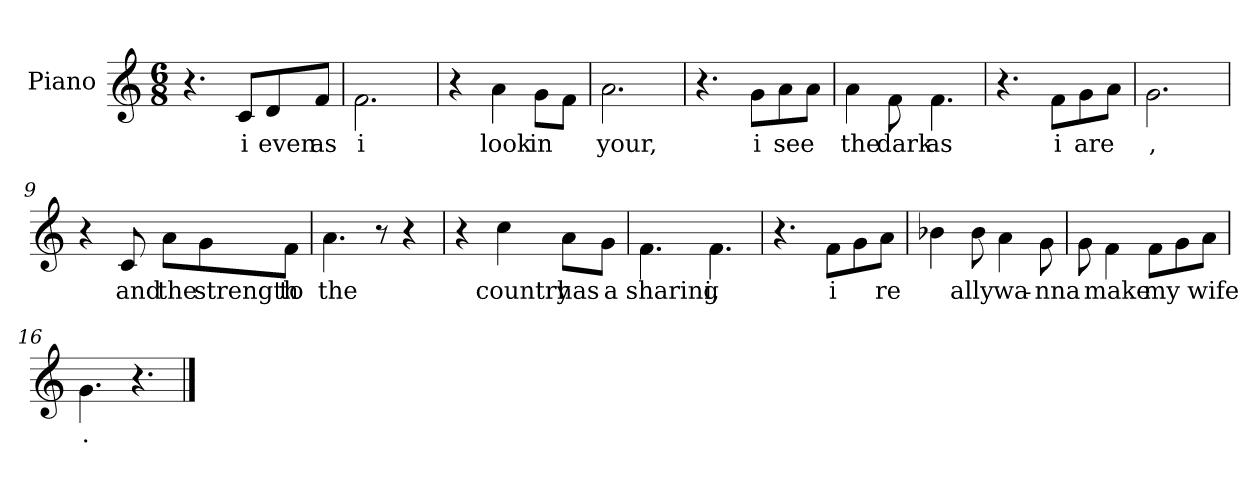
**kern	**text
*part1	*part1
*staff1	*staff1
*I"Piano	*
*I'Pno.	*
*clefG2	*
*k[]	*
*M6/8	*
=1	=1
4.r	.
8c/L	i
8d/	even
8f/J	as
=2	=2
2.f\	i
=3	=3
4r	.
4a\	look
8g\L	in
8f\J	.
=4	=4
2.a\	your,
=5	=5
4.r	.
8g\L	i
8a\	see
8a\J	--
=6	=6
4a\	the
8f\	dark
4.f\	as
=7	=7
4.r	.
8f\L	i
8g\	are
8a\J	--
=8	=8
2.g\	-,
=9	=9
4r	.
8c/	and
8a\L	the
8g\	strength
8f\J	to
=10	=10
4.a\	the
8r	.
4r	.
=11	=11
4r	.
4cc\	country
8a\L	has
8g\J	a
=12	=12
4.f\	sharing
4.f\	i,
=13	=13
4.r	.
8f\L	i
8g\	--
8a\J	re-
=14	=14
4b-X\	--
8b-\	-ally
4a\	wa-
8g\	-nna
=15	=15
8g\	--
4f\	make
8f\L	my
8g\	--
8a\J	wife
=16	=16
4.g\	-.
4.r	.
==	==
*-	*-
